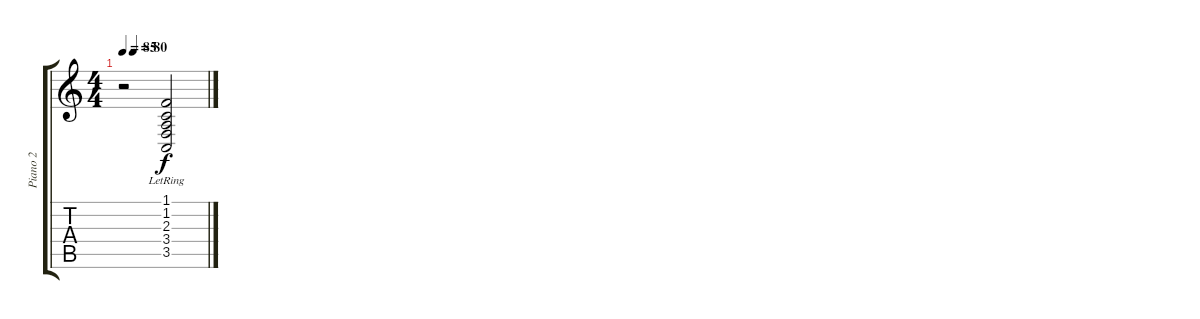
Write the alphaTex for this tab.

\track ("Piano 2" "Piano 2") {instrument acousticgrandpiano}
\staff {score tabs}
\tuning (E4 B3 G3 D3 A2 E2) {hide}
\ts (4 4)
\tempo 85
\tempo (80 0.125)
\clef g2
\ks c
r.2{dy f} (1.1{lr} 1.2{lr} 2.3{lr} 3.4{lr} 3.5{lr}).2
